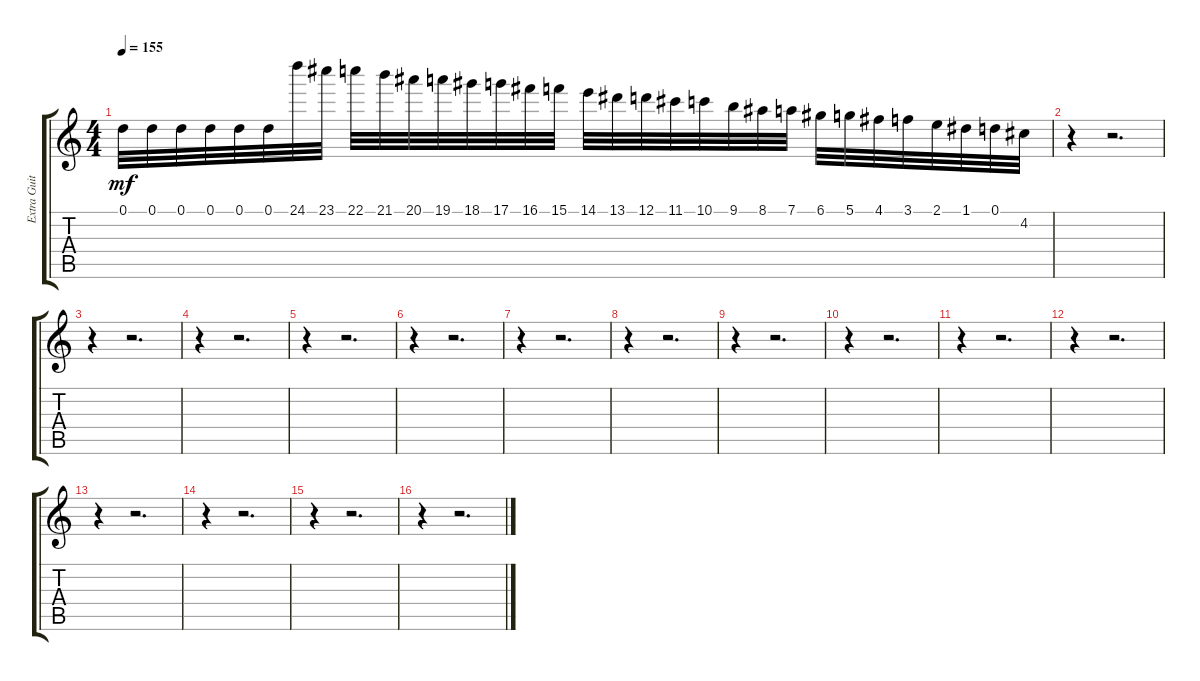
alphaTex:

\track ("Extra Guitar" "Extra Guit") {instrument distortionguitar}
\staff {score tabs}
\tuning (D4 A3 F3 C3 G2 C2) {hide}
\ts (4 4)
\tempo 155
\clef g2
\ks c
0.1.32{dy mf} 0.1.32 0.1.32 0.1.32 0.1.32 0.1.32 24.1.32 23.1.32 22.1.32 21.1.32 20.1.32 19.1.32 18.1.32 17.1.32 16.1.32 15.1.32 14.1.32 13.1.32 12.1.32 11.1.32 10.1.32 9.1.32 8.1.32 7.1.32 6.1.32 5.1.32 4.1.32 3.1.32 2.1.32 1.1.32 0.1.32 4.2.32 |
r.4 r.2{d} |
r.4 r.2{d} |
r.4 r.2{d} |
r.4 r.2{d} |
r.4 r.2{d} |
r.4 r.2{d} |
r.4 r.2{d} |
r.4 r.2{d} |
r.4 r.2{d} |
r.4 r.2{d} |
r.4 r.2{d} |
r.4 r.2{d} |
r.4 r.2{d} |
r.4 r.2{d} |
r.4 r.2{d}
